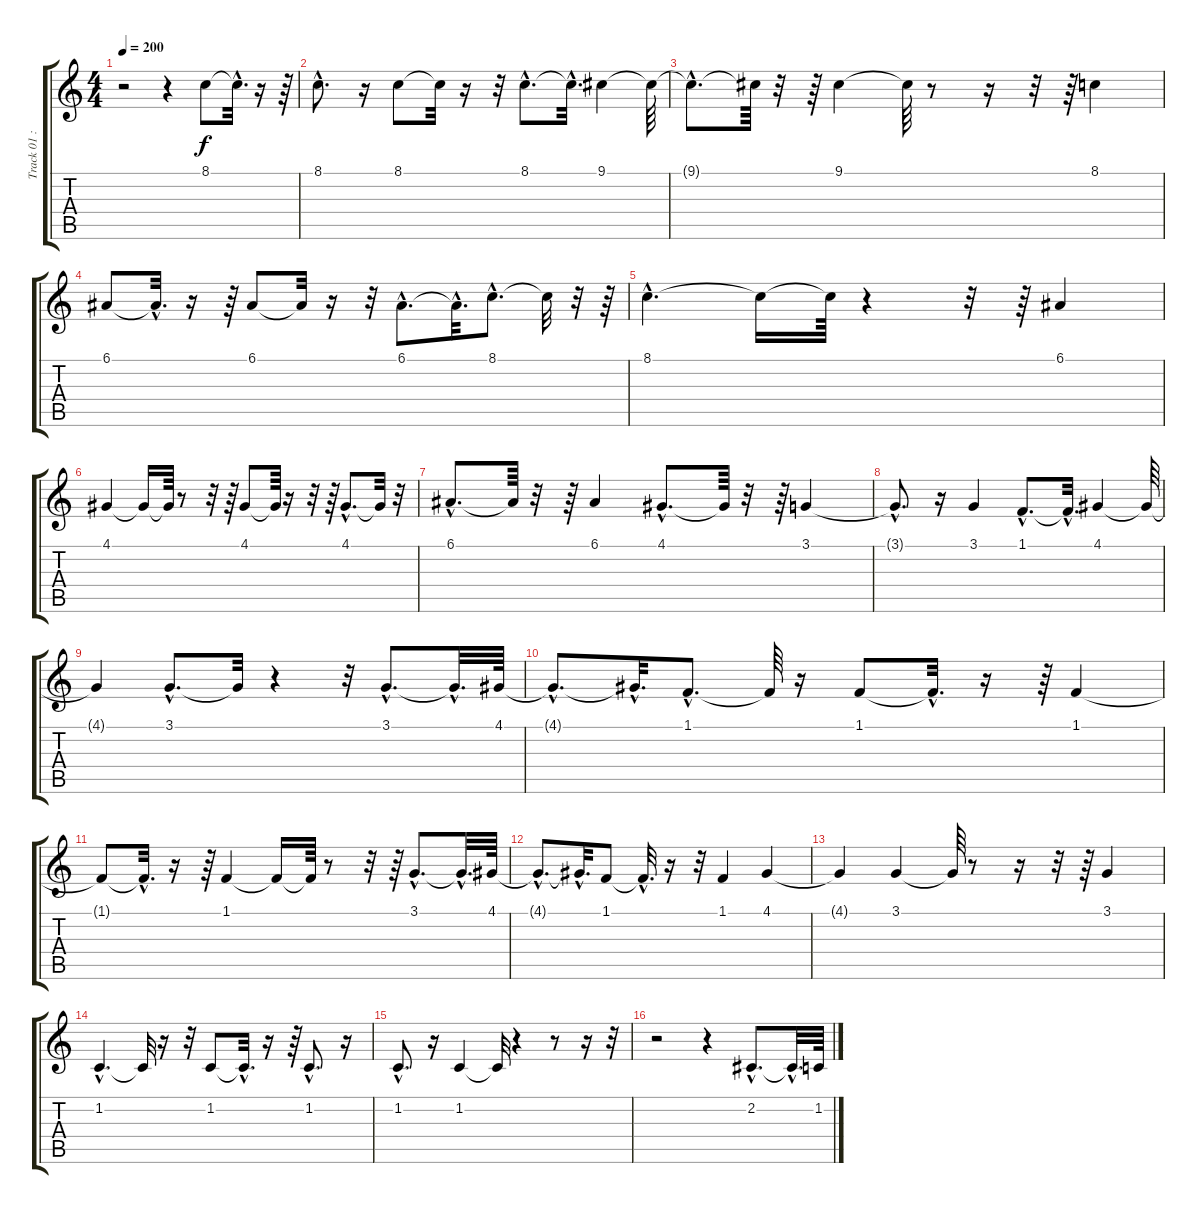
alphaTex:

\track ("Track 01 : unspecified" "Track 01 :") {instrument flute}
\staff {score tabs}
\tuning (E4 B3 G3 D3 A2 E2) {hide}
\ts (4 4)
\tempo 200
\clef g2
\ks c
r.2{dy f} r.4 8.1.8 8.1{hac t}.32{d} r.16 r.64 |
8.1{hac}.8{d} r.16 8.1.8 8.1{t}.32 r.16 r.32 8.1{hac}.8{d} 8.1{hac t}.32{d} 9.1.4 9.1{t}.64 |
9.1{hac t}.8{d} 9.1{t}.64 r.32 r.64 9.1.4 9.1{t}.64 r.8 r.16 r.32 r.64 8.1.4 |
6.1.8 6.1{hac t}.32{d} r.16 r.64 6.1.8 6.1{t}.32 r.16 r.32 6.1{hac}.8{d} 6.1{hac t}.32{d} 8.1{hac}.8{d} 8.1{t}.32 r.32 r.64 |
8.1{hac}.4{d} 8.1{t}.16 8.1{t}.64 r.4 r.32 r.64 6.1.4 |
4.1.4 4.1{t}.16 4.1{t}.64 r.8 r.32 r.64 4.1.8 4.1{t}.64 r.16 r.32 r.64 4.1{hac}.8{d} 4.1{t}.32 r.32 |
6.1{hac}.8{d} 6.1{t}.64 r.32 r.64 6.1.4 4.1{hac}.8{d} 4.1{t}.64 r.32 r.64 3.1.4 |
3.1{hac t}.8{d} r.16 3.1.4 1.1{hac}.8{d} 1.1{hac t}.32{d} 4.1.4 4.1{t}.64 |
4.1{t}.4 3.1{hac}.8{d} 3.1{t}.32 r.4 r.32 3.1{hac}.8{d} 3.1{hac t}.32{d} 4.1.64 |
4.1{hac t}.8{d} 4.1{hac t}.32{d} 1.1{hac}.8{d} 1.1{t}.64 r.16 1.1.8 1.1{hac t}.32{d} r.16 r.64 1.1.4 |
1.1{t}.8 1.1{hac t}.32{d} r.16 r.64 1.1.4 1.1{t}.16 1.1{t}.64 r.8 r.32 r.64 3.1{hac}.8{d} 3.1{hac t}.32{d} 4.1.64 |
4.1{hac t}.8{d} 4.1{hac t}.32{d} 1.1.8 1.1{hac t}.32{d} r.16 r.32 1.1.4 4.1.4 |
4.1{t}.4 3.1.4 3.1{t}.64 r.8 r.16 r.32 r.64 3.1.4 |
1.2{hac}.4{d} 1.2{t}.32 r.16 r.32 1.2.8 1.2{hac t}.32{d} r.16 r.64 1.2{hac}.8{d} r.16 |
1.2{hac}.8{d} r.16 1.2.4 1.2{t}.32 r.4 r.8 r.16 r.32 |
r.2 r.4 2.2{hac}.8{d} 2.2{hac t}.32{d} 1.2.64
